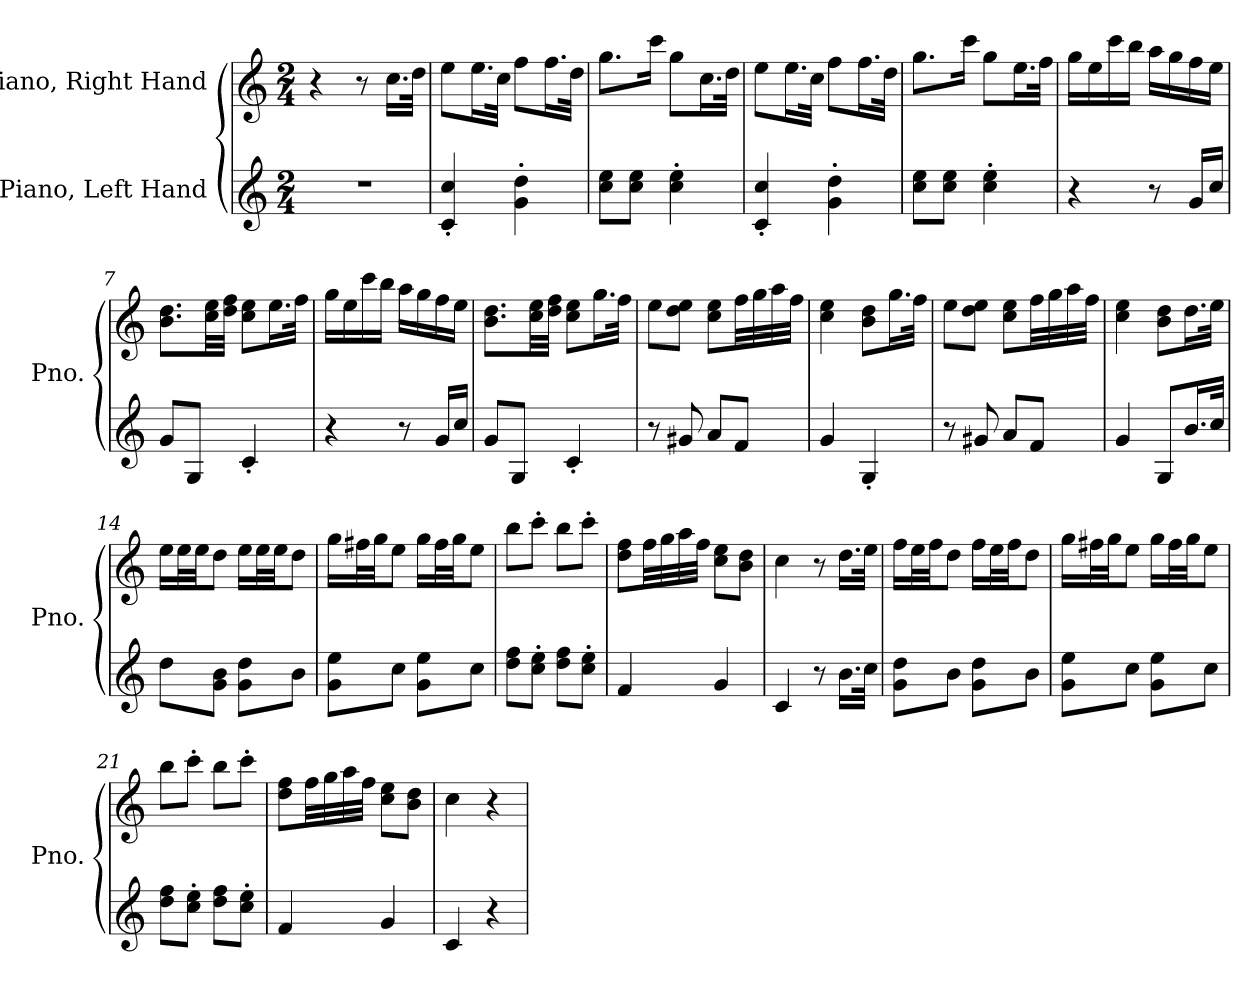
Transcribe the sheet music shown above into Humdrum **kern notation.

**kern	**kern
*part2	*part1
*staff2	*staff1
*I"Piano, Left Hand	*I"Piano, Right Hand
*I'Pno.	*I'Pno.
*clefG2	*clefG2
*k[]	*k[]
*M2/4	*M2/4
*MM100	*MM100
=1	=1
2r	4r
.	8r
.	16.cc\LL
.	32dd\JJk
=2	=2
4c/' 4cc/'	8ee\L
.	16.ee\L
.	32cc\JJk
4g\' 4dd\'	8ff\L
.	16.ff\L
.	32dd\JJk
=3	=3
8cc\ 8ee\L	8.gg\L
8cc\ 8ee\J	.
.	16ccc\Jk
4cc\' 4ee\'	8gg\L
.	16.cc\L
.	32dd\JJk
=4	=4
4c/' 4cc/'	8ee\L
.	16.ee\L
.	32cc\JJk
4g\' 4dd\'	8ff\L
.	16.ff\L
.	32dd\JJk
=5	=5
8cc\ 8ee\L	8.gg\L
8cc\ 8ee\J	.
.	16ccc\Jk
4cc\' 4ee\'	8gg\L
.	16.ee\L
.	32ff\JJk
!!LO:LB:g=z
=6	=6
4r	16gg\LL
.	16ee\
.	16ccc\
.	16bb\JJ
8r	16aa\LL
.	16gg\
16g/LL	16ff\
16cc/JJ	16ee\JJ
=7	=7
8g/L	8.b\ 8.dd\L
8G/J	.
.	32cc\ 32ee\LL
.	32dd\ 32ff\JJJ
4c'/	8cc\ 8ee\L
.	16.ee\L
.	32ff\JJk
=8	=8
4r	16gg\LL
.	16ee\
.	16ccc\
.	16bb\JJ
8r	16aa\LL
.	16gg\
16g/LL	16ff\
16cc/JJ	16ee\JJ
=9	=9
8g/L	8.b\ 8.dd\L
8G/J	.
.	32cc\ 32ee\LL
.	32dd\ 32ff\JJJ
4c'/	8cc\ 8ee\L
.	16.gg\L
.	32ff\JJk
=10	=10
8r	8ee\L
8g#X/	8dd\ 8ee\J
8a/L	8cc\ 8ee\L
8f/J	32ff\LL
.	32gg\
.	32aa\
.	32ff\JJJ
!!LO:LB:g=z
=11	=11
4g/	4cc\ 4ee\
4G'/	8b\ 8dd\L
.	16.gg\L
.	32ff\JJk
=12	=12
8r	8ee\L
8g#X/	8dd\ 8ee\J
8a/L	8cc\ 8ee\L
8f/J	32ff\LL
.	32gg\
.	32aa\
.	32ff\JJJ
=13	=13
4g/	4cc\ 4ee\
8G/L	8b\ 8dd\L
16.b/L	16.dd\L
32cc/JJk	32ee\JJk
=14	=14
8dd\L	16ee\LL
.	32ee\L
.	32ee\JJ
8g\ 8b\J	8dd\J
8g\ 8dd\L	16ee\LL
.	32ee\L
.	32ee\JJ
8b\J	8dd\J
=15	=15
8g\ 8ee\L	16gg\LL
.	32ff#X\L
.	32gg\JJ
8cc\J	8ee\J
8g\ 8ee\L	16gg\LL
.	32ff#\L
.	32gg\JJ
8cc\J	8ee\J
=16	=16
8dd\ 8ff\L	8bb\L
8cc\' 8ee\'J	8ccc'\J
8dd\ 8ff\L	8bb\L
8cc\' 8ee\'J	8ccc'\J
!!LO:LB:g=z
=17	=17
4f/	8dd\ 8ff\L
.	32ff\LL
.	32gg\
.	32aa\
.	32ff\JJJ
4g/	8cc\ 8ee\L
.	8b\ 8dd\J
=18	=18
4c/	4cc\
8r	8r
16.b\LL	16.dd\LL
32cc\JJk	32ee\JJk
=19	=19
8g\ 8dd\L	16ff\LL
.	32ee\L
.	32ff\JJ
8b\J	8dd\J
8g\ 8dd\L	16ff\LL
.	32ee\L
.	32ff\JJ
8b\J	8dd\J
=20	=20
8g\ 8ee\L	16gg\LL
.	32ff#X\L
.	32gg\JJ
8cc\J	8ee\J
8g\ 8ee\L	16gg\LL
.	32ff#\L
.	32gg\JJ
8cc\J	8ee\J
=21	=21
8dd\ 8ff\L	8bb\L
8cc\' 8ee\'J	8ccc'\J
8dd\ 8ff\L	8bb\L
8cc\' 8ee\'J	8ccc'\J
=22	=22
4f/	8dd\ 8ff\L
.	32ff\LL
.	32gg\
.	32aa\
.	32ff\JJJ
4g/	8cc\ 8ee\L
.	8b\ 8dd\J
!!LO:LB:g=z
=23	=23
4c/	4cc\
4r	4r
=	=
*-	*-
